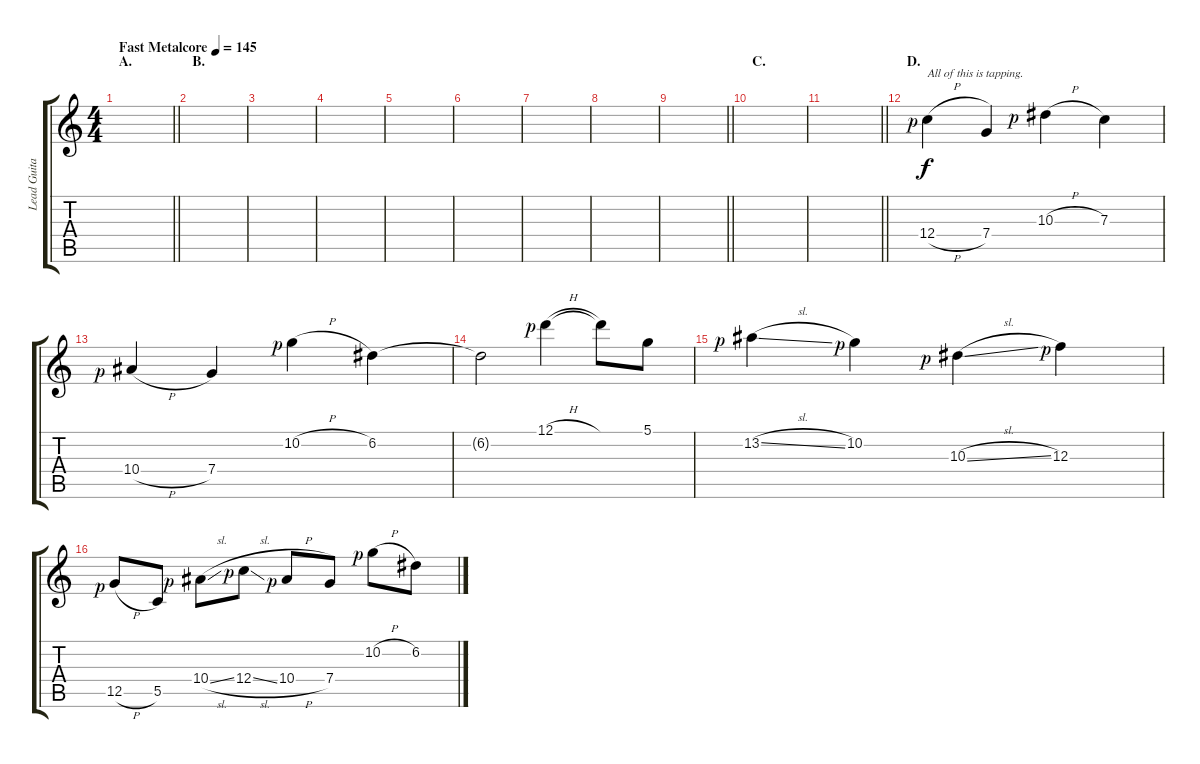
\track ("Lead Guitar" "Lead Guita") {instrument distortionguitar}
\staff {score tabs}
\tuning (D4 A3 F3 C3 G2 C2) {hide}
\ts (4 4)
\section ("" "A.")
\tempo (145 "Fast Metalcore")
\clef g2
\barLineRight lightlight
\ks c
|
\section ("" "B.")
|
|
|
|
|
|
|
\barLineRight lightlight
|
\section ("" "C.")
|
\barLineRight lightlight
|
\section ("" "D.")
12.4{h rf 1}.4{txt "All of this is tapping."} 7.4.4 10.3{h rf 1}.4 7.3.4 |
10.4{h rf 1}.4 7.4.4 10.2{h rf 1}.4 6.2.4 |
6.2{t}.2 12.1{h rf 1}.4 12.1{t}.8 5.1.8 |
13.2{sl rf 1}.4 10.2{rf 1}.4 10.3{sl rf 1}.4 12.3{rf 1}.4 |
12.5{h rf 1}.8 5.5.8 10.4{sl rf 1}.8 12.4{sl rf 1}.8 10.4{h rf 1}.8 7.4.8 10.2{h rf 1}.8 6.2.8
